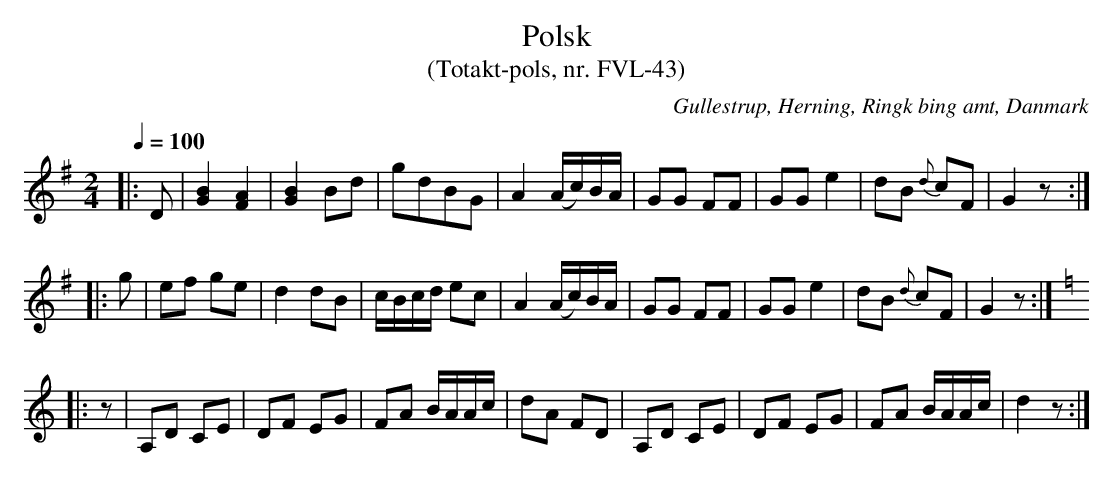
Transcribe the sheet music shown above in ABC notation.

X:1
T:Polsk
T:(Totakt-pols, nr. FVL-43)
O:Gullestrup, Herning, Ringk bing amt, Danmark
M:2/4
L:1/8
Q:1/4=100
K:G
|: D | [GB]2 [FA]2 | [GB]2 Bd | gdBG | A2 (A/c/)B/A/ | GG FF | GG e2 | dB {d}cF | G2 z :|
|: g | ef ge | d2 dB | c/B/c/d/ ec | A2 (A/c/)B/A/ | GG FF | GG e2 | dB {d}cF | G2 z :|
K:C
|: z | A,D  CE | DF EG | FA B/A/A/c/ | dA FD | A,D  CE | DF EG | FA B/A/A/c/ | d2 z :|
